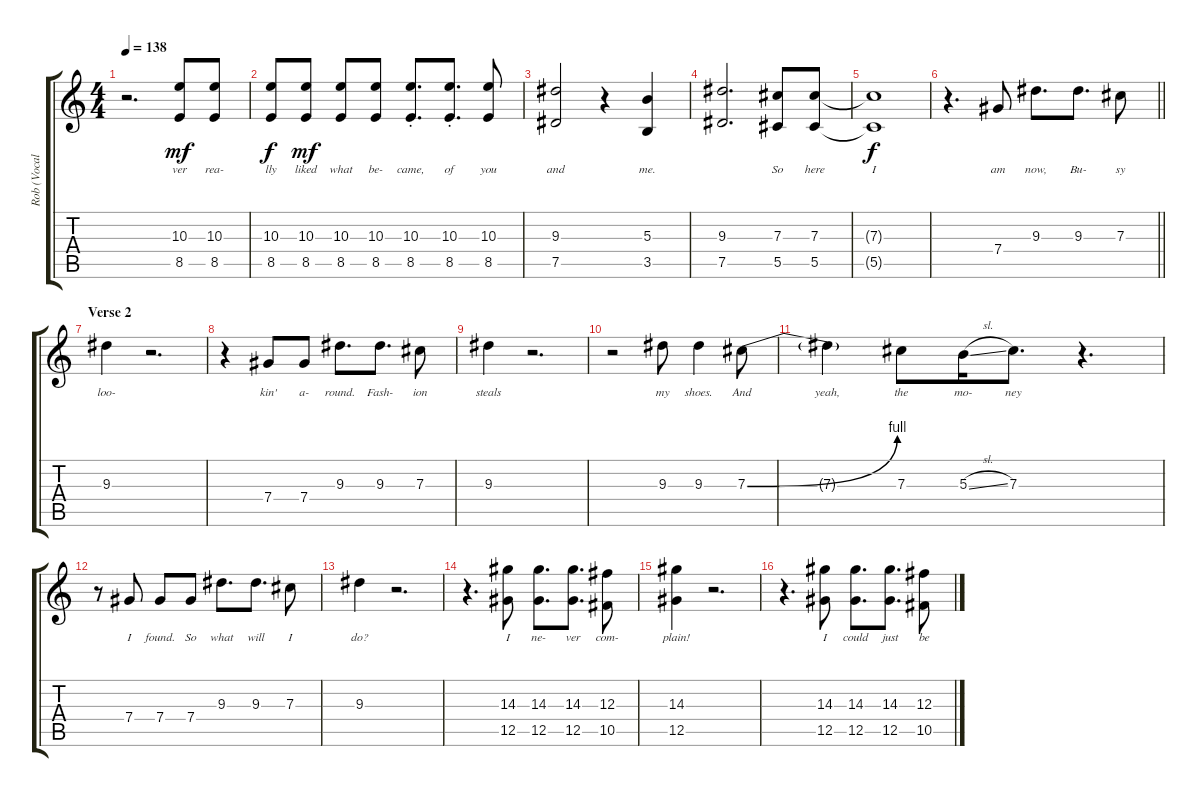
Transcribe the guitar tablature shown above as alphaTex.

\track ("Rob (Vocals)" "Rob (Vocal") {instrument overdrivenguitar}
\staff {score tabs}
\tuning (Eb4 Bb3 Gb3 Db3 Ab2 Db2) {hide}
\ts (4 4)
\tempo 138
\clef g2
\ks c
r.2{d dy mf} (10.3 8.5).8{lyrics (0 "ver") lyrics (1 "") lyrics (2 "") lyrics (3 "") lyrics (4 "")} (10.3 8.5).8{lyrics (0 "rea-") lyrics (1 "") lyrics (2 "") lyrics (3 "") lyrics (4 "")} |
(10.3 8.5).8{lyrics (0 "lly") lyrics (1 "") lyrics (2 "") lyrics (3 "") lyrics (4 "") dy f} (10.3 8.5).8{lyrics (0 "liked") lyrics (1 "") lyrics (2 "") lyrics (3 "") lyrics (4 "") dy mf} (10.3 8.5).8{lyrics (0 "what") lyrics (1 "") lyrics (2 "") lyrics (3 "") lyrics (4 "")} (10.3 8.5).8{lyrics (0 "be-") lyrics (1 "") lyrics (2 "") lyrics (3 "") lyrics (4 "")} (10.3{st} 8.5{st}).8{d lyrics (0 "came,") lyrics (1 "") lyrics (2 "") lyrics (3 "") lyrics (4 "")} (10.3{st} 8.5{st}).8{d lyrics (0 "of") lyrics (1 "") lyrics (2 "") lyrics (3 "") lyrics (4 "")} (10.3 8.5).8{lyrics (0 "you") lyrics (1 "") lyrics (2 "") lyrics (3 "") lyrics (4 "")} |
(9.3 7.5).2{lyrics (0 "and") lyrics (1 "") lyrics (2 "") lyrics (3 "") lyrics (4 "")} r.4 (5.3 3.5).4{lyrics (0 "me.") lyrics (1 "") lyrics (2 "") lyrics (3 "") lyrics (4 "")} |
(9.3 7.5).2{d lyrics (0 "") lyrics (1 "") lyrics (2 "") lyrics (3 "") lyrics (4 "")} (7.3 5.5).8{lyrics (0 "So") lyrics (1 "") lyrics (2 "") lyrics (3 "") lyrics (4 "")} (7.3 5.5).8{lyrics (0 "here") lyrics (1 "") lyrics (2 "") lyrics (3 "") lyrics (4 "")} |
(7.3{t} 5.5{t}).1{lyrics (0 "I") lyrics (1 "") lyrics (2 "") lyrics (3 "") lyrics (4 "") dy f} |
\barLineRight lightlight
r.4{d} 7.4.8{lyrics (0 "am") lyrics (1 "") lyrics (2 "") lyrics (3 "") lyrics (4 "") volume 8} 9.3.8{d lyrics (0 "now,") lyrics (1 "") lyrics (2 "") lyrics (3 "") lyrics (4 "")} 9.3.8{d lyrics (0 "Bu-") lyrics (1 "") lyrics (2 "") lyrics (3 "") lyrics (4 "")} 7.3.8{lyrics (0 "sy") lyrics (1 "") lyrics (2 "") lyrics (3 "") lyrics (4 "")} |
\section ("" "Verse 2")
9.3.4{lyrics (0 "loo-") lyrics (1 "") lyrics (2 "") lyrics (3 "") lyrics (4 "")} r.2{d} |
r.4 7.4.8{lyrics (0 "kin'") lyrics (1 "") lyrics (2 "") lyrics (3 "") lyrics (4 "")} 7.4.8{lyrics (0 "a-") lyrics (1 "") lyrics (2 "") lyrics (3 "") lyrics (4 "")} 9.3.8{d lyrics (0 "round.") lyrics (1 "") lyrics (2 "") lyrics (3 "") lyrics (4 "")} 9.3.8{d lyrics (0 "Fash-") lyrics (1 "") lyrics (2 "") lyrics (3 "") lyrics (4 "")} 7.3.8{lyrics (0 "ion") lyrics (1 "") lyrics (2 "") lyrics (3 "") lyrics (4 "")} |
9.3.4{lyrics (0 "steals") lyrics (1 "") lyrics (2 "") lyrics (3 "") lyrics (4 "")} r.2{d} |
r.2 9.3.8{lyrics (0 "my") lyrics (1 "") lyrics (2 "") lyrics (3 "") lyrics (4 "")} 9.3.4{lyrics (0 "shoes.") lyrics (1 "") lyrics (2 "") lyrics (3 "") lyrics (4 "")} 7.3{be (bend 0 0 60 4)}.8{lyrics (0 "And") lyrics (1 "") lyrics (2 "") lyrics (3 "") lyrics (4 "")} |
7.3{t}.4{lyrics (0 "yeah,") lyrics (1 "") lyrics (2 "") lyrics (3 "") lyrics (4 "")} 7.3.8{lyrics (0 "the") lyrics (1 "") lyrics (2 "") lyrics (3 "") lyrics (4 "")} 5.3{sl}.16{lyrics (0 "mo-") lyrics (1 "") lyrics (2 "") lyrics (3 "") lyrics (4 "")} 7.3.8{d lyrics (0 "ney") lyrics (1 "") lyrics (2 "") lyrics (3 "") lyrics (4 "")} r.4{d} |
r.8 7.4.8{lyrics (0 "I") lyrics (1 "") lyrics (2 "") lyrics (3 "") lyrics (4 "")} 7.4.8{lyrics (0 "found.") lyrics (1 "") lyrics (2 "") lyrics (3 "") lyrics (4 "")} 7.4.8{lyrics (0 "So") lyrics (1 "") lyrics (2 "") lyrics (3 "") lyrics (4 "")} 9.3.8{d lyrics (0 "what") lyrics (1 "") lyrics (2 "") lyrics (3 "") lyrics (4 "")} 9.3.8{d lyrics (0 "will") lyrics (1 "") lyrics (2 "") lyrics (3 "") lyrics (4 "")} 7.3.8{lyrics (0 "I") lyrics (1 "") lyrics (2 "") lyrics (3 "") lyrics (4 "")} |
9.3.4{lyrics (0 "do?") lyrics (1 "") lyrics (2 "") lyrics (3 "") lyrics (4 "")} r.2{d} |
r.4{d} (14.3 12.5).8{lyrics (0 "I") lyrics (1 "") lyrics (2 "") lyrics (3 "") lyrics (4 "") volume 13 instrument overdrivenguitar} (14.3 12.5).8{d lyrics (0 "ne-") lyrics (1 "") lyrics (2 "") lyrics (3 "") lyrics (4 "")} (14.3 12.5).8{d lyrics (0 "ver") lyrics (1 "") lyrics (2 "") lyrics (3 "") lyrics (4 "")} (12.3 10.5).8{lyrics (0 "com-") lyrics (1 "") lyrics (2 "") lyrics (3 "") lyrics (4 "")} |
(14.3 12.5).4{lyrics (0 "plain!") lyrics (1 "") lyrics (2 "") lyrics (3 "") lyrics (4 "")} r.2{d} |
r.4{d} (14.3 12.5).8{lyrics (0 "I") lyrics (1 "") lyrics (2 "") lyrics (3 "") lyrics (4 "")} (14.3 12.5).8{d lyrics (0 "could") lyrics (1 "") lyrics (2 "") lyrics (3 "") lyrics (4 "")} (14.3 12.5).8{d lyrics (0 "just") lyrics (1 "") lyrics (2 "") lyrics (3 "") lyrics (4 "")} (12.3 10.5).8{lyrics (0 "be") lyrics (1 "") lyrics (2 "") lyrics (3 "") lyrics (4 "")}
